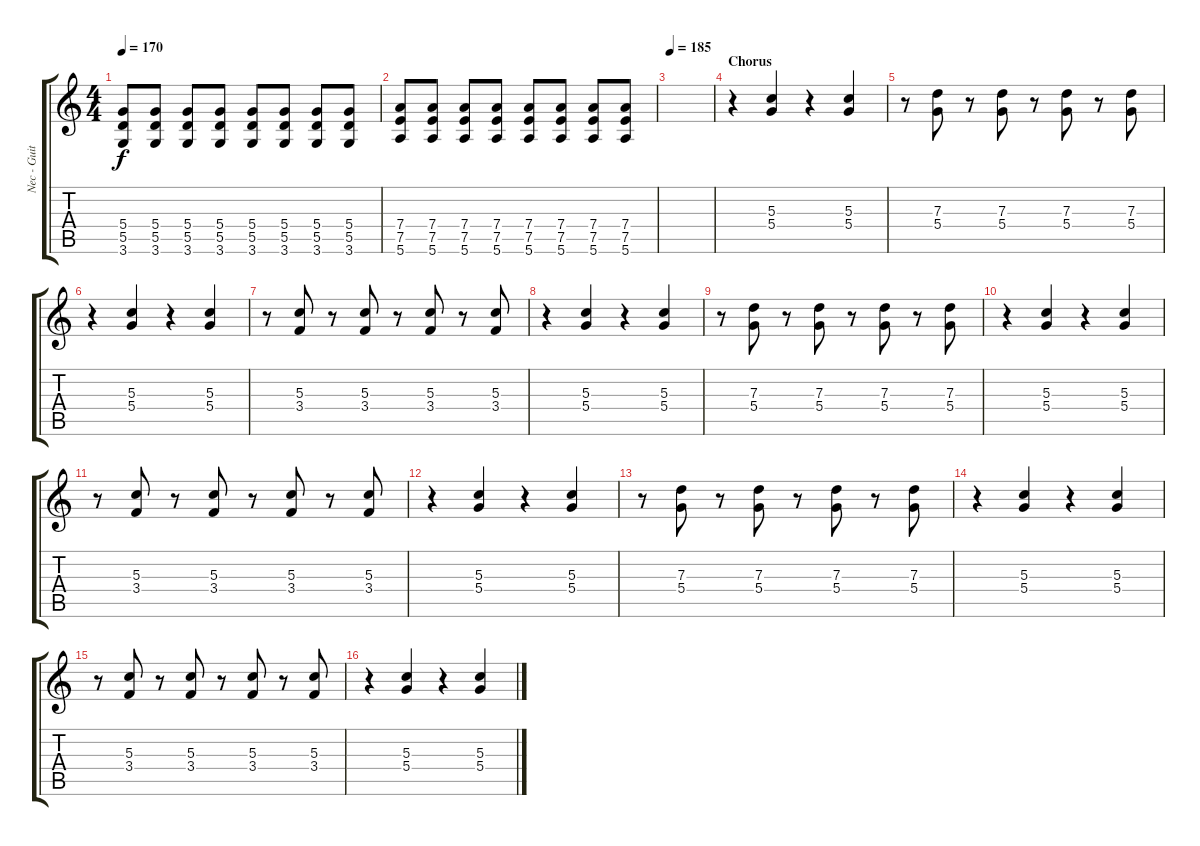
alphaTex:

\track ("Nec - Guitars" "Nec - Guit") {instrument distortionguitar}
\staff {score tabs}
\tuning (E4 B3 G3 D3 A2 E2) {hide}
\ts (4 4)
\tempo 170
\clef g2
\ks c
(5.4 5.5 3.6).8{dy f} (5.4 5.5 3.6).8 (5.4 5.5 3.6).8 (5.4 5.5 3.6).8 (5.4 5.5 3.6).8 (5.4 5.5 3.6).8 (5.4 5.5 3.6).8 (5.4 5.5 3.6).8 |
(7.4 7.5 5.6).8 (7.4 7.5 5.6).8 (7.4 7.5 5.6).8 (7.4 7.5 5.6).8 (7.4 7.5 5.6).8 (7.4 7.5 5.6).8 (7.4 7.5 5.6).8 (7.4 7.5 5.6).8 |
\tempo 185
|
\section ("" "Chorus")
r.4 (5.3 5.4).4{instrument electricguitarclean} r.4 (5.3 5.4).4 |
r.8 (7.3 5.4).8 r.8 (7.3 5.4).8 r.8 (7.3 5.4).8 r.8 (7.3 5.4).8 |
r.4 (5.3 5.4).4 r.4 (5.3 5.4).4 |
r.8 (5.3 3.4).8 r.8 (5.3 3.4).8 r.8 (5.3 3.4).8 r.8 (5.3 3.4).8 |
r.4 (5.3 5.4).4{instrument electricguitarclean} r.4 (5.3 5.4).4 |
r.8 (7.3 5.4).8 r.8 (7.3 5.4).8 r.8 (7.3 5.4).8 r.8 (7.3 5.4).8 |
r.4 (5.3 5.4).4 r.4 (5.3 5.4).4 |
r.8 (5.3 3.4).8 r.8 (5.3 3.4).8 r.8 (5.3 3.4).8 r.8 (5.3 3.4).8 |
r.4 (5.3 5.4).4{instrument electricguitarclean} r.4 (5.3 5.4).4 |
r.8 (7.3 5.4).8 r.8 (7.3 5.4).8 r.8 (7.3 5.4).8 r.8 (7.3 5.4).8 |
r.4 (5.3 5.4).4 r.4 (5.3 5.4).4 |
r.8 (5.3 3.4).8 r.8 (5.3 3.4).8 r.8 (5.3 3.4).8 r.8 (5.3 3.4).8 |
r.4 (5.3 5.4).4{instrument electricguitarclean} r.4 (5.3 5.4).4
